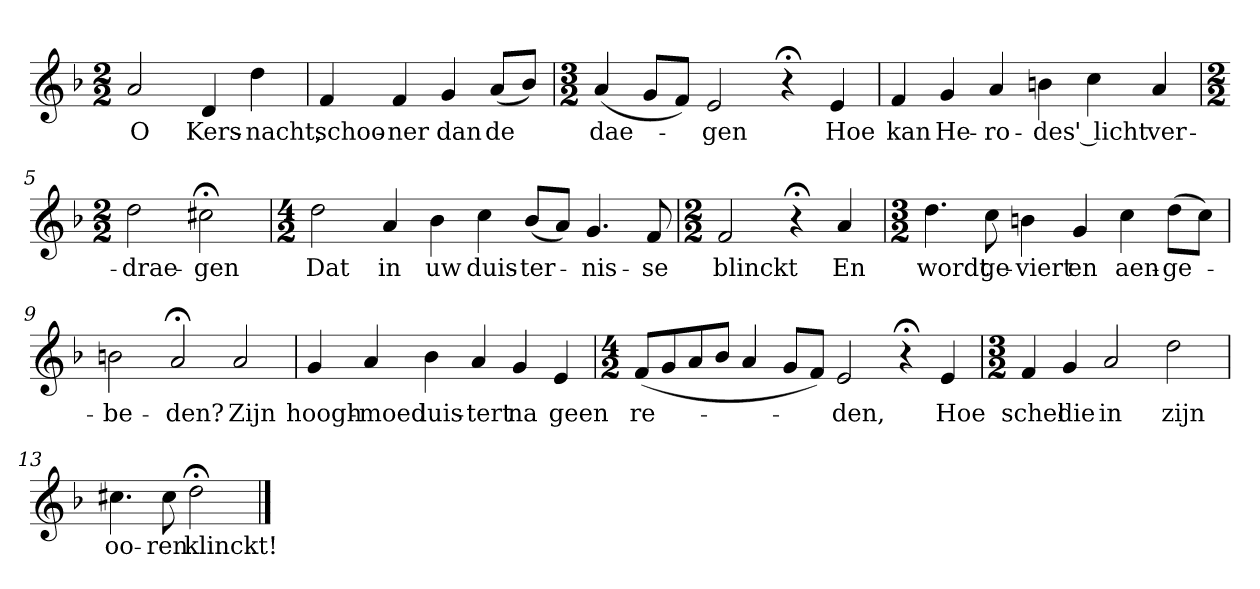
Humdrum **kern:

**kern	**text
*part1	*part1
*staff1	*staff1
*k[b-]	*
*F:	*
*M2/2	*
*MM120	*
=1	=1
2a	O
4d	Kers-
4dd	-nacht,
=2	=2
4f	schoo-
4f	-ner
4g	dan
(8aL	de
8b-J)	.
=3	=3
*M3/2	*
(4a	dae-
8gL	.
8fJ)	.
2e	-gen
4r;<	.
4e	Hoe
=4	=4
4f	kan
4g	He-
4a	-ro-
4bn	-des
4cc	' licht
4a	ver-
=5	=5
*M2/2	*
2dd	-drae-
2cc#X;<	-gen
=6	=6
*M4/2	*
2dd	Dat
4a	in
4b-	uw
4cc	duis-
(8b-L	-ter-
8aJ)	.
4.g	-nis-
8f	-se
=7	=7
*M2/2	*
2f	blinckt
4r;<	.
4a	En
=8	=8
*M3/2	*
4.dd	wordt
8cc	ge-
4bn	-viert
4g	en
4cc	aen-
(8ddL	-ge-
8ccJ)	.
=9	=9
2bn	-be-
2a;<	-den?
2a	Zijn
=10	=10
4g	hoogh-
4a	-moed
4b-	luis-
4a	-tert
4g	na
4e	geen
=11	=11
*M4/2	*
(8fL	re-
8g	.
8a	.
8b-J	.
4a	.
8gL	.
8fJ)	.
2e	-den,
4r;<	.
4e	Hoe
=12	=12
*M3/2	*
4f	schel
4g	die
2a	in
2dd	zijn
=13	=13
4.cc#X	oo-
8cc#	-ren
2dd;<	klinckt!
==	==
*-	*-
